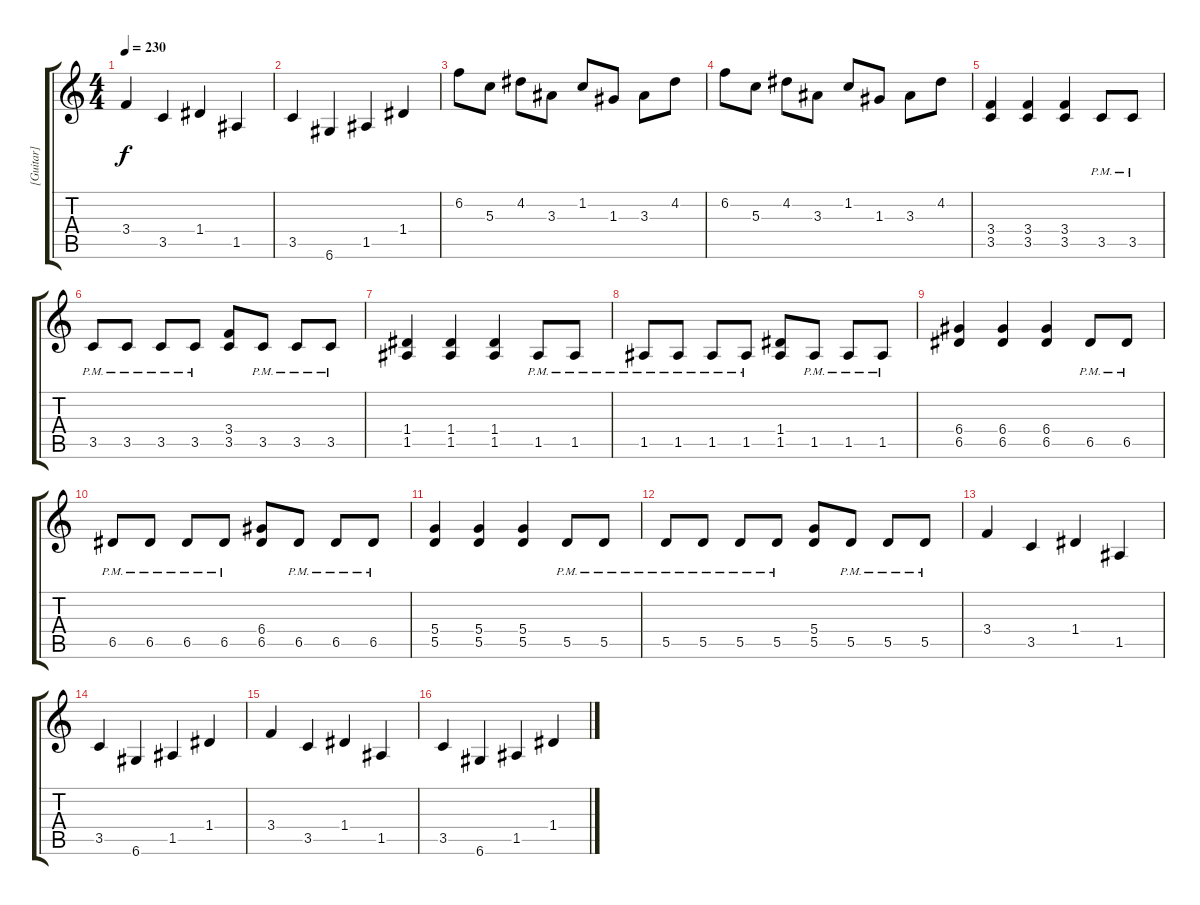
\track ("[Guitar]" "[Guitar]") {instrument distortionguitar}
\staff {score tabs}
\tuning (E4 B3 G3 D3 A2 D2) {hide}
\ts (4 4)
\tempo 230
\clef g2
\ks c
3.4.4{dy f} 3.5.4 1.4.4 1.5.4 |
3.5.4 6.6.4 1.5.4 1.4.4 |
6.2.8 5.3.8 4.2.8 3.3.8 1.2.8 1.3.8 3.3.8 4.2.8 |
6.2.8 5.3.8 4.2.8 3.3.8 1.2.8 1.3.8 3.3.8 4.2.8 |
(3.4 3.5).4 (3.4 3.5).4 (3.4 3.5).4 3.5{pm}.8 3.5{pm}.8 |
3.5{pm}.8 3.5{pm}.8 3.5{pm}.8 3.5{pm}.8 (3.4 3.5).8 3.5{pm}.8 3.5{pm}.8 3.5{pm}.8 |
(1.4 1.5).4 (1.4 1.5).4 (1.4 1.5).4 1.5{pm}.8 1.5{pm}.8 |
1.5{pm}.8 1.5{pm}.8 1.5{pm}.8 1.5{pm}.8 (1.4 1.5).8 1.5{pm}.8 1.5{pm}.8 1.5{pm}.8 |
(6.4 6.5).4 (6.4 6.5).4 (6.4 6.5).4 6.5{pm}.8 6.5{pm}.8 |
6.5{pm}.8 6.5{pm}.8 6.5{pm}.8 6.5{pm}.8 (6.4 6.5).8 6.5{pm}.8 6.5{pm}.8 6.5{pm}.8 |
(5.4 5.5).4 (5.4 5.5).4 (5.4 5.5).4 5.5{pm}.8 5.5{pm}.8 |
5.5{pm}.8 5.5{pm}.8 5.5{pm}.8 5.5{pm}.8 (5.4 5.5).8 5.5{pm}.8 5.5{pm}.8 5.5{pm}.8 |
3.4.4 3.5.4 1.4.4 1.5.4 |
3.5.4 6.6.4 1.5.4 1.4.4 |
3.4.4 3.5.4 1.4.4 1.5.4 |
3.5.4 6.6.4 1.5.4 1.4.4
